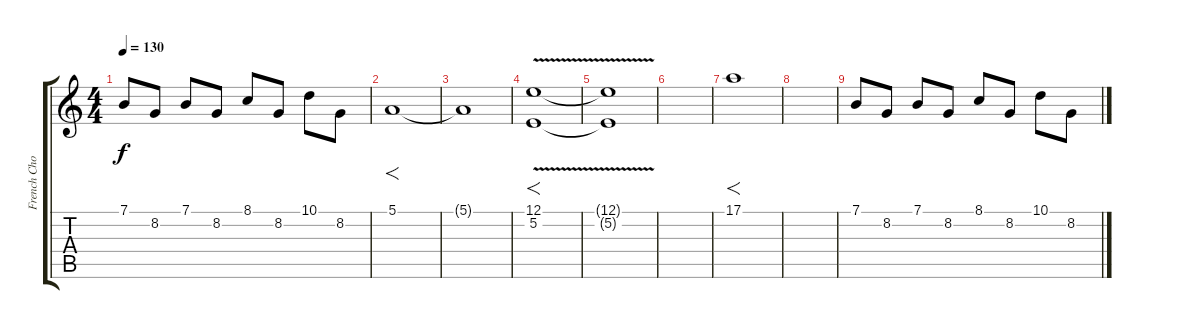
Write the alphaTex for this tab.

\track ("French Choir" "French Cho") {instrument choiraahs}
\staff {score tabs}
\tuning (E4 B3 G3 D3 A2 E2) {hide}
\ts (4 4)
\tempo 130
\clef g2
\ks c
7.1.8{dy f instrument stringensemble1} 8.2.8 7.1.8 8.2.8 8.1.8 8.2.8 10.1.8 8.2.8 |
5.1.1{f instrument choiraahs} |
5.1{t}.1 |
(12.1{v} 5.2{v}).1{f} |
(12.1{t} 5.2{t}).1 |
|
17.1.1{f} |
|
7.1.8{instrument stringensemble1} 8.2.8 7.1.8 8.2.8 8.1.8 8.2.8 10.1.8 8.2.8
